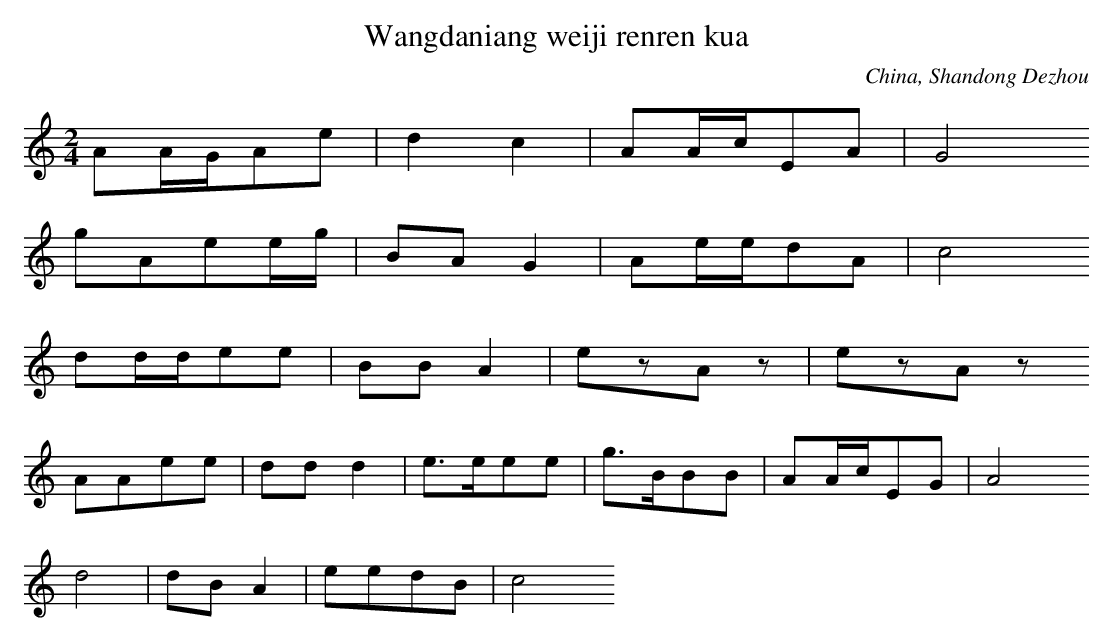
X:1
T: Wangdaniang weiji renren kua
O: China, Shandong Dezhou
M: 2/4
L: 1/16
K: C
A2AGA2e2 | d4c4 | A2AcE2A2 | G8
g2A2e2eg | B2A2G4 | A2eed2A2 | c8
d2dde2e2 | B2B2A4 | e2z2A2z2 | e2z2A2z2
A2A2e2e2 | d2d2d4 | e3ee2e2 | g3BB2B2 | A2AcE2G2 | A8
d8 | d2B2A4 | e2e2d2B2 | c8
